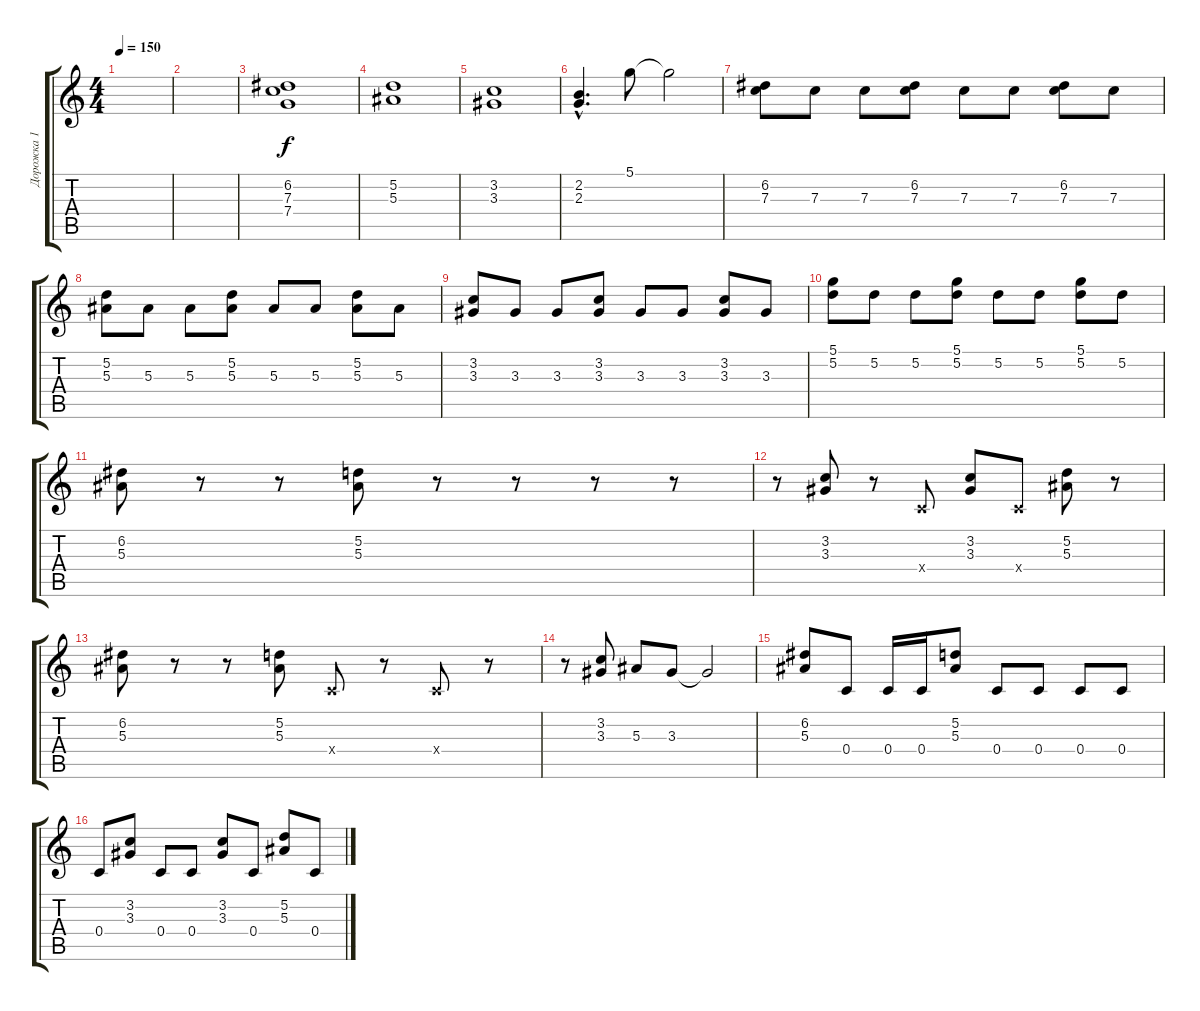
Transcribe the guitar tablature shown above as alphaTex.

\track ("Дорожка 1" "Дорожка 1") {instrument distortionguitar}
\staff {score tabs}
\tuning (D4 A3 F3 C3 G2 D2) {hide}
\ts (4 4)
\tempo 150
\clef g2
\ks c
|
|
(6.2 7.3 7.4).1 |
(5.2 5.3).1 |
(3.2 3.3).1 |
(2.2{hac} 2.3{hac}).4{d} 5.1.8 5.1{t}.2 |
(6.2 7.3).8 7.3.8 7.3.8 (6.2 7.3).8 7.3.8 7.3.8 (6.2 7.3).8 7.3.8 |
(5.2 5.3).8 5.3.8 5.3.8 (5.2 5.3).8 5.3.8 5.3.8 (5.2 5.3).8 5.3.8 |
(3.2 3.3).8 3.3.8 3.3.8 (3.2 3.3).8 3.3.8 3.3.8 (3.2 3.3).8 3.3.8 |
(5.1 5.2).8 5.2.8 5.2.8 (5.1 5.2).8 5.2.8 5.2.8 (5.1 5.2).8 5.2.8 |
(6.2 5.3).8 r.8 r.8 (5.2 5.3).8 r.8 r.8 r.8 r.8 |
r.8 (3.2 3.3).8 r.8 0.4{x}.8 (3.2 3.3).8 0.4{x}.8 (5.2 5.3).8 r.8 |
(6.2 5.3).8 r.8 r.8 (5.2 5.3).8 0.4{x}.8 r.8 0.4{x}.8 r.8 |
r.8 (3.2 3.3).8 5.3.8 3.3.8 3.3{t}.2 |
(6.2 5.3).8 0.4.8 0.4.16 0.4.16 (5.2 5.3).8 0.4.8 0.4.8 0.4.8 0.4.8 |
0.4.8 (3.2 3.3).8 0.4.8 0.4.8 (3.2 3.3).8 0.4.8 (5.2 5.3).8 0.4.8
